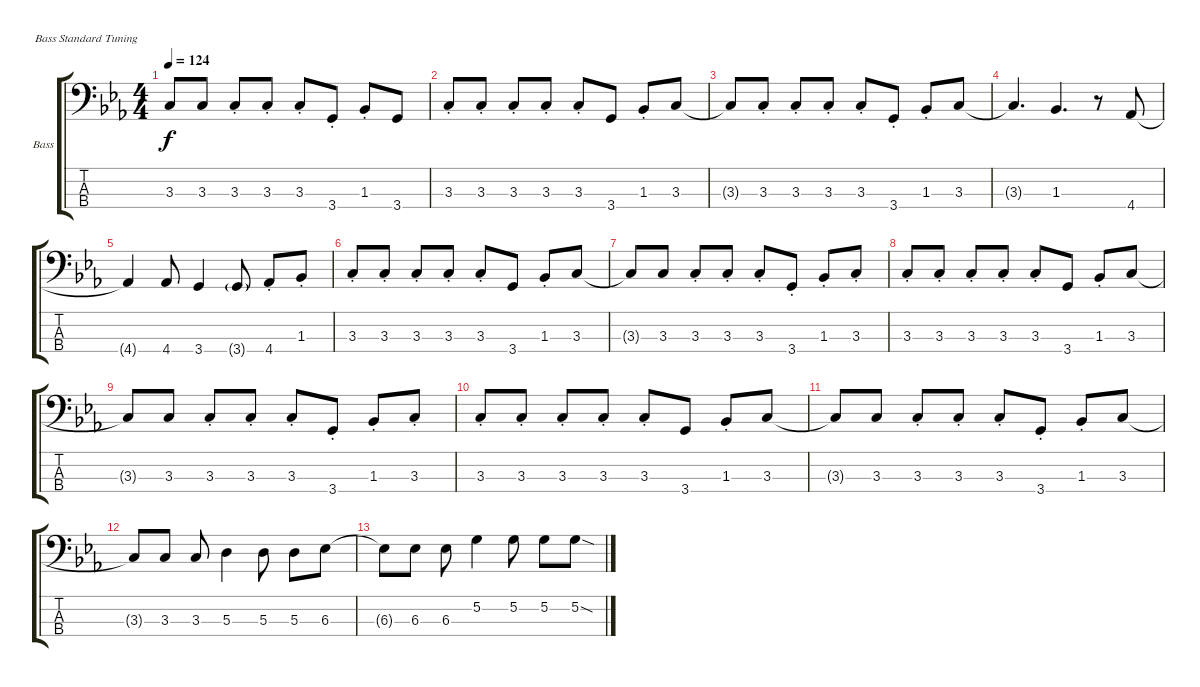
\bracketExtendMode groupsimilarinstruments
\firstSystemTrackNameOrientation horizontal
\otherSystemsTrackNameOrientation horizontal
\track ("E-Bass" "Bass") {instrument fretlessbass}
\staff {score tabs}
\tuning (G2 D2 A1 E1)
\ts (4 4)
\tempo 124
\clef f4
\ks cminor
3.3{t}.8{dy f} 3.3.8 3.3{st}.8 3.3{st}.8 3.3{st}.8 3.4{st}.8 1.3{st}.8 3.4.8 |
3.3{st}.8 3.3{st}.8 3.3{st}.8 3.3{st}.8 3.3{st}.8 3.4.8 1.3{st}.8 3.3.8 |
3.3{t}.8 3.3{st}.8 3.3{st}.8 3.3{st}.8 3.3{st}.8 3.4{st}.8 1.3{st}.8 3.3.8 |
3.3{t}.4{d} 1.3.4{d} r.8 4.4.8 |
4.4{t}.4 4.4.8 3.4.4 3.4{g}.8 4.4{st}.8 1.3{st}.8 |
3.3{st}.8 3.3{st}.8 3.3{st}.8 3.3{st}.8 3.3{st}.8 3.4.8 1.3{st}.8 3.3.8 |
3.3{t}.8 3.3.8 3.3{st}.8 3.3{st}.8 3.3{st}.8 3.4{st}.8 1.3{st}.8 3.3{st}.8 |
3.3{st}.8 3.3{st}.8 3.3{st}.8 3.3{st}.8 3.3{st}.8 3.4.8 1.3{st}.8 3.3.8 |
3.3{t}.8 3.3.8 3.3{st}.8 3.3{st}.8 3.3{st}.8 3.4{st}.8 1.3{st}.8 3.3{st}.8 |
3.3{st}.8 3.3{st}.8 3.3{st}.8 3.3{st}.8 3.3{st}.8 3.4.8 1.3{st}.8 3.3.8 |
3.3{t}.8 3.3.8 3.3{st}.8 3.3{st}.8 3.3{st}.8 3.4{st}.8 1.3{st}.8 3.3.8 |
3.3{t}.8 3.3.8 3.3.8 5.3.4 5.3.8 5.3.8 6.3.8 |
6.3{t}.8 6.3.8 6.3.8 5.2.4 5.2.8 5.2.8 5.2{sod}.8
